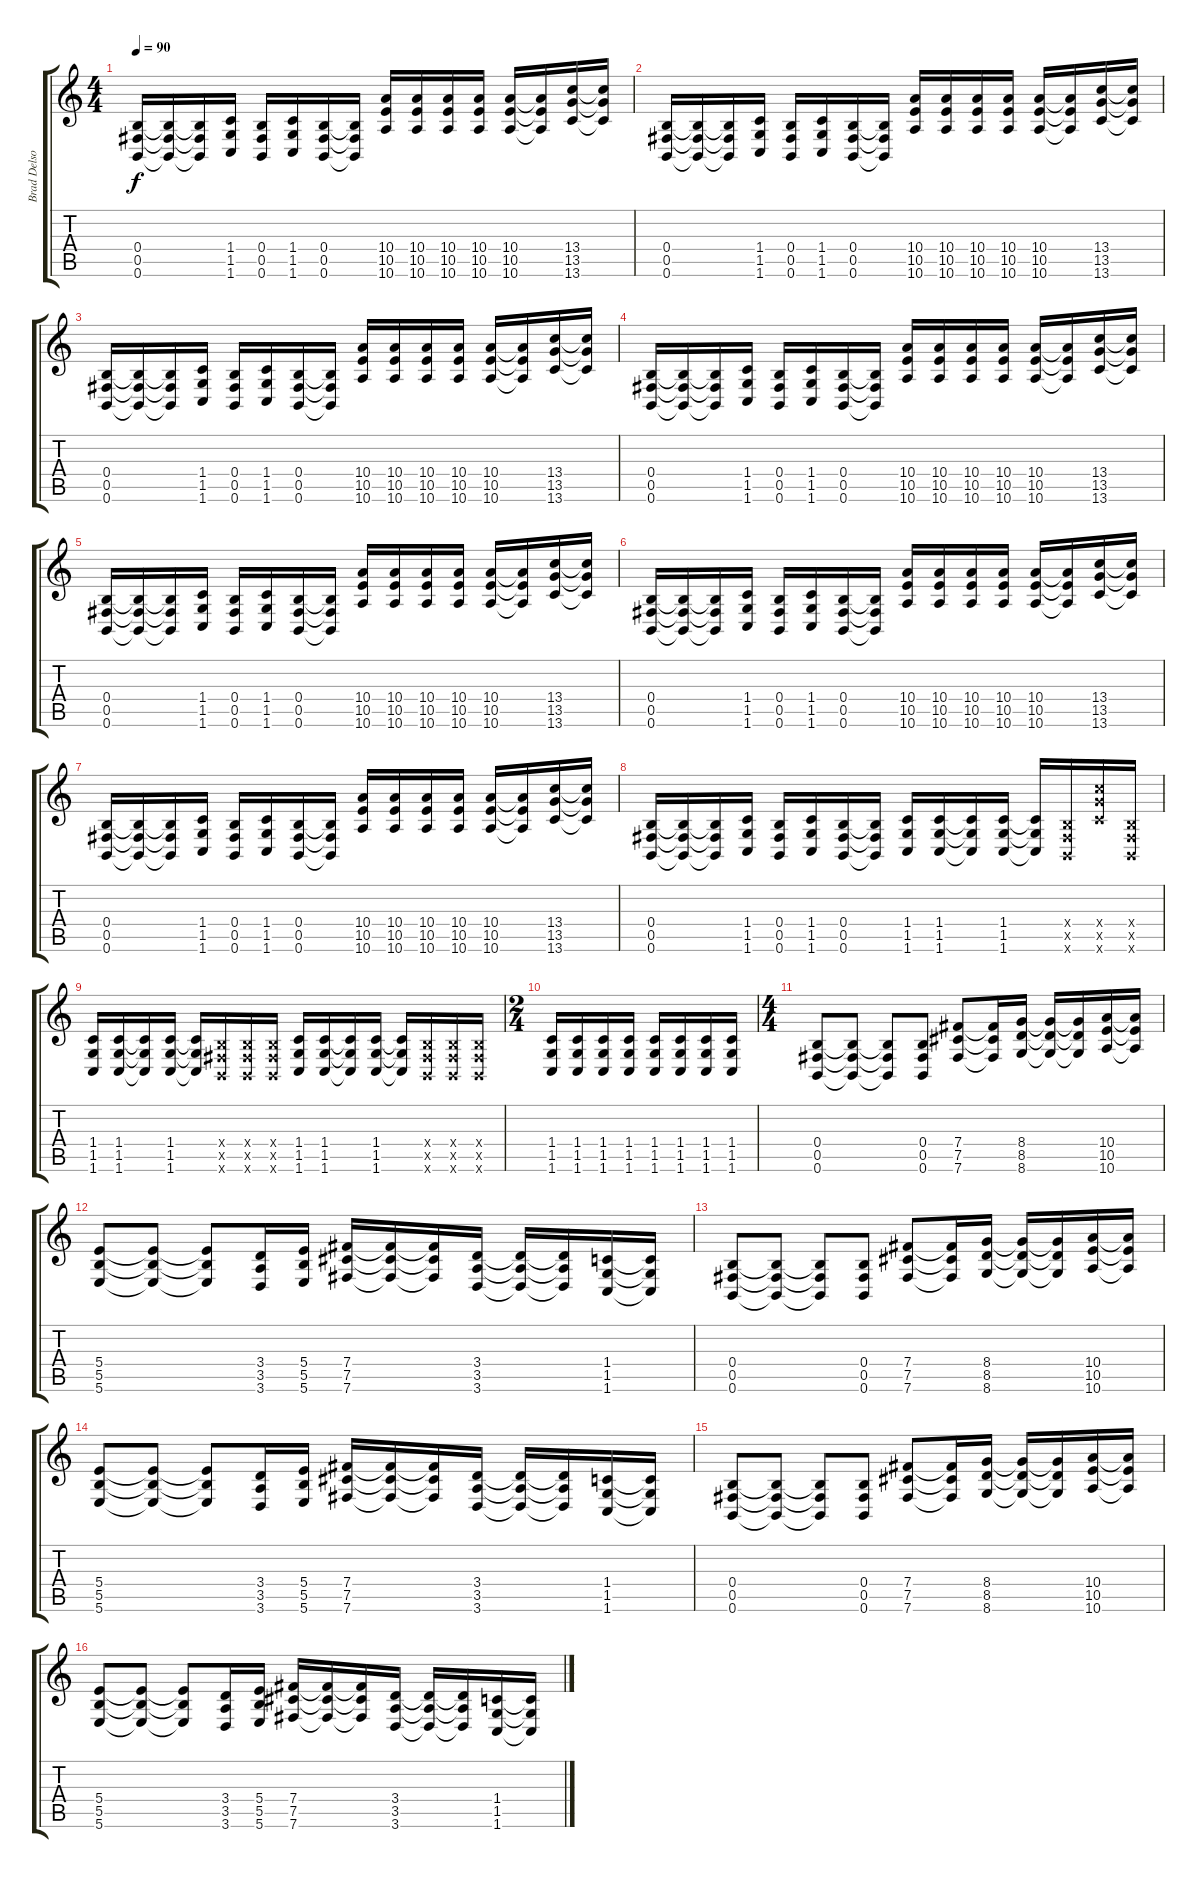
\track ("Brad Delson - Guitar Effects" "Brad Delso") {instrument distortionguitar}
\staff {score tabs}
\tuning (Db4 Ab3 E3 B2 Gb2 B1) {hide}
\ts (4 4)
\tempo 90
\clef g2
\ks c
(0.4 0.5 0.6).16{dy f} (0.4{t} 0.5{t} 0.6{t}).16 (0.4{t} 0.5{t} 0.6{t}).16 (1.4 1.5 1.6).16 (0.4 0.5 0.6).16 (1.4 1.5 1.6).16 (0.4 0.5 0.6).16 (0.4{t} 0.5{t} 0.6{t}).16 (10.4 10.5 10.6).16 (10.4 10.5 10.6).16 (10.4 10.5 10.6).16 (10.4 10.5 10.6).16 (10.4 10.5 10.6).16 (10.4{t} 10.5{t} 10.6{t}).16 (13.4 13.5 13.6).16 (13.4{t} 13.5{t} 13.6{t}).16 |
(0.4 0.5 0.6).16 (0.4{t} 0.5{t} 0.6{t}).16 (0.4{t} 0.5{t} 0.6{t}).16 (1.4 1.5 1.6).16 (0.4 0.5 0.6).16 (1.4 1.5 1.6).16 (0.4 0.5 0.6).16 (0.4{t} 0.5{t} 0.6{t}).16 (10.4 10.5 10.6).16 (10.4 10.5 10.6).16 (10.4 10.5 10.6).16 (10.4 10.5 10.6).16 (10.4 10.5 10.6).16 (10.4{t} 10.5{t} 10.6{t}).16 (13.4 13.5 13.6).16 (13.4{t} 13.5{t} 13.6{t}).16 |
(0.4 0.5 0.6).16 (0.4{t} 0.5{t} 0.6{t}).16 (0.4{t} 0.5{t} 0.6{t}).16 (1.4 1.5 1.6).16 (0.4 0.5 0.6).16 (1.4 1.5 1.6).16 (0.4 0.5 0.6).16 (0.4{t} 0.5{t} 0.6{t}).16 (10.4 10.5 10.6).16 (10.4 10.5 10.6).16 (10.4 10.5 10.6).16 (10.4 10.5 10.6).16 (10.4 10.5 10.6).16 (10.4{t} 10.5{t} 10.6{t}).16 (13.4 13.5 13.6).16 (13.4{t} 13.5{t} 13.6{t}).16 |
(0.4 0.5 0.6).16 (0.4{t} 0.5{t} 0.6{t}).16 (0.4{t} 0.5{t} 0.6{t}).16 (1.4 1.5 1.6).16 (0.4 0.5 0.6).16 (1.4 1.5 1.6).16 (0.4 0.5 0.6).16 (0.4{t} 0.5{t} 0.6{t}).16 (10.4 10.5 10.6).16 (10.4 10.5 10.6).16 (10.4 10.5 10.6).16 (10.4 10.5 10.6).16 (10.4 10.5 10.6).16 (10.4{t} 10.5{t} 10.6{t}).16 (13.4 13.5 13.6).16 (13.4{t} 13.5{t} 13.6{t}).16 |
(0.4 0.5 0.6).16 (0.4{t} 0.5{t} 0.6{t}).16 (0.4{t} 0.5{t} 0.6{t}).16 (1.4 1.5 1.6).16 (0.4 0.5 0.6).16 (1.4 1.5 1.6).16 (0.4 0.5 0.6).16 (0.4{t} 0.5{t} 0.6{t}).16 (10.4 10.5 10.6).16 (10.4 10.5 10.6).16 (10.4 10.5 10.6).16 (10.4 10.5 10.6).16 (10.4 10.5 10.6).16 (10.4{t} 10.5{t} 10.6{t}).16 (13.4 13.5 13.6).16 (13.4{t} 13.5{t} 13.6{t}).16 |
(0.4 0.5 0.6).16 (0.4{t} 0.5{t} 0.6{t}).16 (0.4{t} 0.5{t} 0.6{t}).16 (1.4 1.5 1.6).16 (0.4 0.5 0.6).16 (1.4 1.5 1.6).16 (0.4 0.5 0.6).16 (0.4{t} 0.5{t} 0.6{t}).16 (10.4 10.5 10.6).16 (10.4 10.5 10.6).16 (10.4 10.5 10.6).16 (10.4 10.5 10.6).16 (10.4 10.5 10.6).16 (10.4{t} 10.5{t} 10.6{t}).16 (13.4 13.5 13.6).16 (13.4{t} 13.5{t} 13.6{t}).16 |
(0.4 0.5 0.6).16 (0.4{t} 0.5{t} 0.6{t}).16 (0.4{t} 0.5{t} 0.6{t}).16 (1.4 1.5 1.6).16 (0.4 0.5 0.6).16 (1.4 1.5 1.6).16 (0.4 0.5 0.6).16 (0.4{t} 0.5{t} 0.6{t}).16 (10.4 10.5 10.6).16 (10.4 10.5 10.6).16 (10.4 10.5 10.6).16 (10.4 10.5 10.6).16 (10.4 10.5 10.6).16 (10.4{t} 10.5{t} 10.6{t}).16 (13.4 13.5 13.6).16 (13.4{t} 13.5{t} 13.6{t}).16 |
(0.4 0.5 0.6).16 (0.4{t} 0.5{t} 0.6{t}).16 (0.4{t} 0.5{t} 0.6{t}).16 (1.4 1.5 1.6).16 (0.4 0.5 0.6).16 (1.4 1.5 1.6).16 (0.4 0.5 0.6).16 (0.4{t} 0.5{t} 0.6{t}).16 (1.4 1.5 1.6).16 (1.4 1.5 1.6).16 (1.4{t} 1.5{t} 1.6{t}).16 (1.4 1.5 1.6).16 (1.4{t} 1.5{t} 1.6{t}).16 (0.4{x} 0.5{x} 0.6{x}).16 (13.4{x} 13.5{x} 13.6{x}).16 (0.4{x} 0.5{x} 0.6{x}).16 |
(1.4 1.5 1.6).16 (1.4 1.5 1.6).16 (1.4{t} 1.5{t} 1.6{t}).16 (1.4 1.5 1.6).16 (1.4{t} 1.5{t} 1.6{t}).16 (0.4{x} 0.5{x} 0.6{x}).16 (0.4{x} 0.5{x} 0.6{x}).16 (0.4{x} 0.5{x} 0.6{x}).16 (1.4 1.5 1.6).16 (1.4 1.5 1.6).16 (1.4{t} 1.5{t} 1.6{t}).16 (1.4 1.5 1.6).16 (1.4{t} 1.5{t} 1.6{t}).16 (0.4{x} 0.5{x} 0.6{x}).16 (0.4{x} 0.5{x} 0.6{x}).16 (0.4{x} 0.5{x} 0.6{x}).16 |
\ts (2 4)
(1.4 1.5 1.6).16 (1.4 1.5 1.6).16 (1.4 1.5 1.6).16 (1.4 1.5 1.6).16 (1.4 1.5 1.6).16 (1.4 1.5 1.6).16 (1.4 1.5 1.6).16 (1.4 1.5 1.6).16 |
\ts (4 4)
(0.4 0.5 0.6).8 (0.4{t} 0.5{t} 0.6{t}).8 (0.4{t} 0.5{t} 0.6{t}).8 (0.4 0.5 0.6).8 (7.4 7.5 7.6).8 (7.4{t} 7.5{t} 7.6{t}).16 (8.4 8.5 8.6).16 (8.4{t} 8.5{t} 8.6{t}).16 (8.4{t} 8.5{t} 8.6{t}).16 (10.4 10.5 10.6).16 (10.4{t} 10.5{t} 10.6{t}).16 |
(5.4 5.5 5.6).8 (5.4{t} 5.5{t} 5.6{t}).8 (5.4{t} 5.5{t} 5.6{t}).8 (3.4 3.5 3.6).16 (5.4 5.5 5.6).16 (7.4 7.5 7.6).16 (7.4{t} 7.5{t} 7.6{t}).16 (7.4{t} 7.5{t} 7.6{t}).16 (3.4 3.5 3.6).16 (3.4{t} 3.5{t} 3.6{t}).16 (3.4{t} 3.5{t} 3.6{t}).16 (1.4 1.5 1.6).16 (1.4{t} 1.5{t} 1.6{t}).16 |
(0.4 0.5 0.6).8 (0.4{t} 0.5{t} 0.6{t}).8 (0.4{t} 0.5{t} 0.6{t}).8 (0.4 0.5 0.6).8 (7.4 7.5 7.6).8 (7.4{t} 7.5{t} 7.6{t}).16 (8.4 8.5 8.6).16 (8.4{t} 8.5{t} 8.6{t}).16 (8.4{t} 8.5{t} 8.6{t}).16 (10.4 10.5 10.6).16 (10.4{t} 10.5{t} 10.6{t}).16 |
(5.4 5.5 5.6).8 (5.4{t} 5.5{t} 5.6{t}).8 (5.4{t} 5.5{t} 5.6{t}).8 (3.4 3.5 3.6).16 (5.4 5.5 5.6).16 (7.4 7.5 7.6).16 (7.4{t} 7.5{t} 7.6{t}).16 (7.4{t} 7.5{t} 7.6{t}).16 (3.4 3.5 3.6).16 (3.4{t} 3.5{t} 3.6{t}).16 (3.4{t} 3.5{t} 3.6{t}).16 (1.4 1.5 1.6).16 (1.4{t} 1.5{t} 1.6{t}).16 |
(0.4 0.5 0.6).8 (0.4{t} 0.5{t} 0.6{t}).8 (0.4{t} 0.5{t} 0.6{t}).8 (0.4 0.5 0.6).8 (7.4 7.5 7.6).8 (7.4{t} 7.5{t} 7.6{t}).16 (8.4 8.5 8.6).16 (8.4{t} 8.5{t} 8.6{t}).16 (8.4{t} 8.5{t} 8.6{t}).16 (10.4 10.5 10.6).16 (10.4{t} 10.5{t} 10.6{t}).16 |
(5.4 5.5 5.6).8 (5.4{t} 5.5{t} 5.6{t}).8 (5.4{t} 5.5{t} 5.6{t}).8 (3.4 3.5 3.6).16 (5.4 5.5 5.6).16 (7.4 7.5 7.6).16 (7.4{t} 7.5{t} 7.6{t}).16 (7.4{t} 7.5{t} 7.6{t}).16 (3.4 3.5 3.6).16 (3.4{t} 3.5{t} 3.6{t}).16 (3.4{t} 3.5{t} 3.6{t}).16 (1.4 1.5 1.6).16 (1.4{t} 1.5{t} 1.6{t}).16
